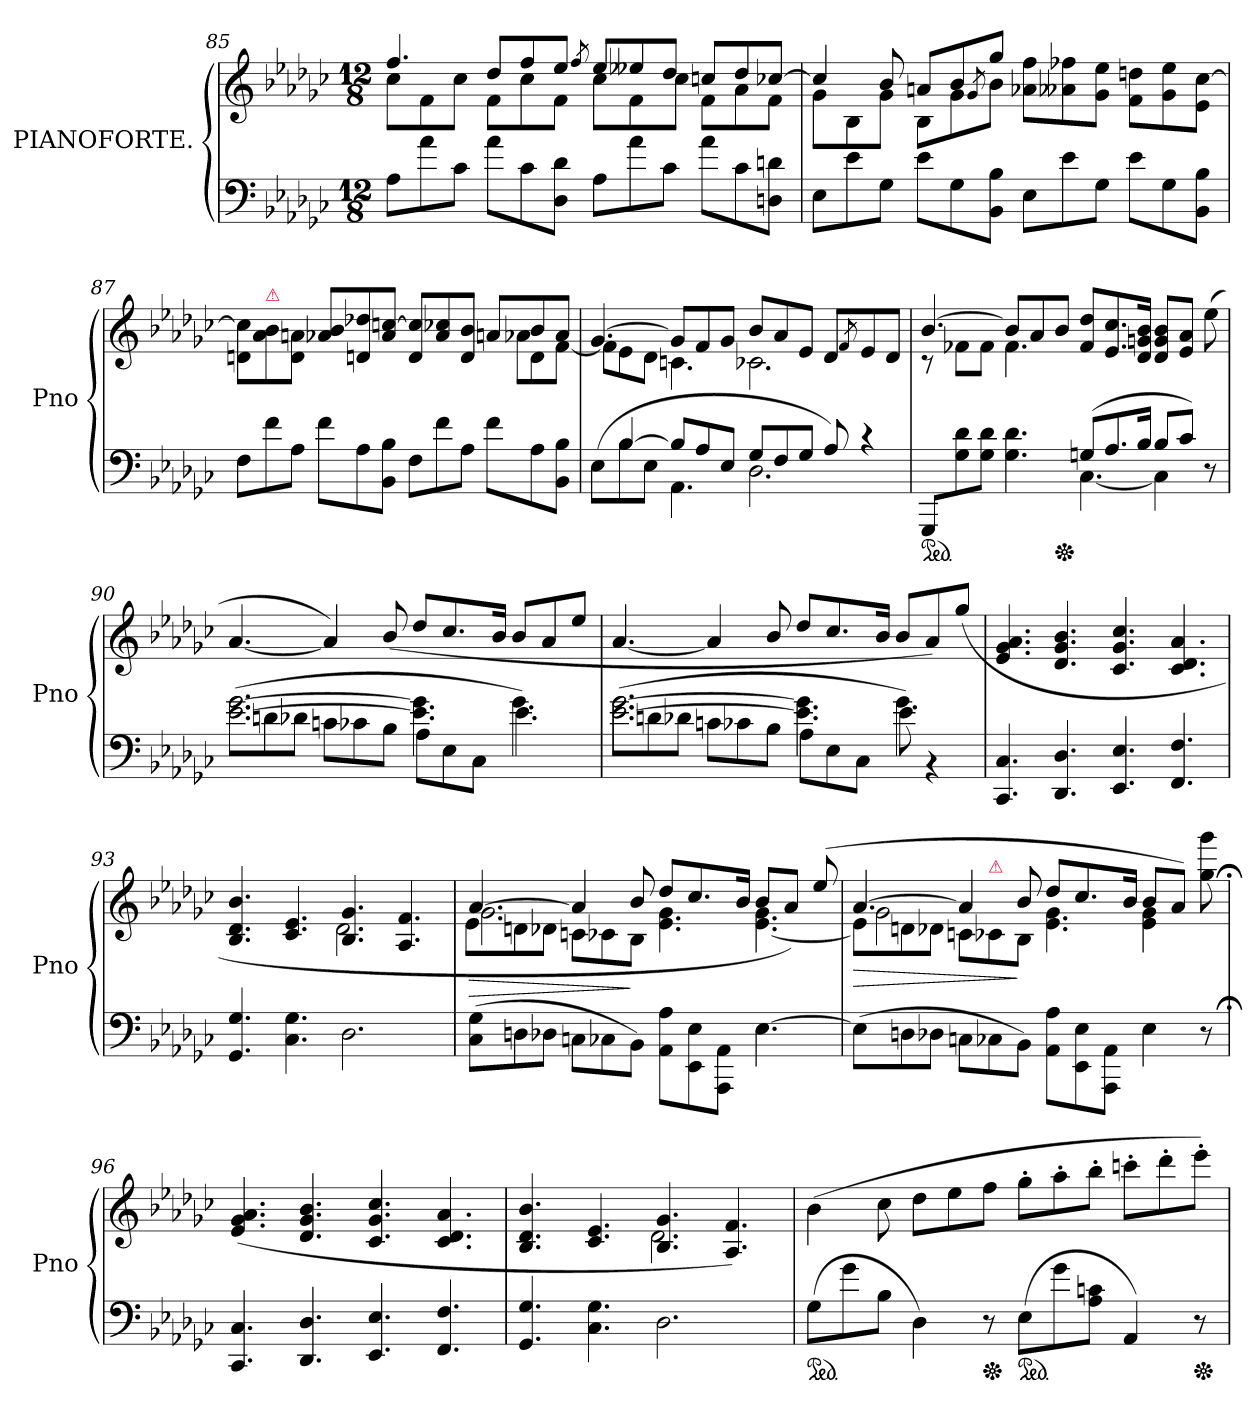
**kern	**kern	**dynam
*part1	*part1	*part1
*staff2	*staff1	*staff1/2
*I"PIANOFORTE.	*	*
*I'Pno	*	*
*clefF4	*clefG2	*
*k[b-e-a-d-g-c-]	*k[b-e-a-d-g-c-]	*
*M12/8	*M12/8	*
=85	=85	=85
*	*^	*
8A-L	4.ff	8cc-L	.
8a-	.	8f	.
8c-J	.	8cc-J	.
8a-L	8dd-L	8fL	.
8c-	8ff	8cc-	.
8D- 8d-J	8ee-J	8fJ	.
.	8qff/	.	.
8A-L	8ee-L	8cc-L	.
8a-	8ee--X	8f	.
8c-J	8dd-J	8cc-J	.
8a-L	8ccnL	8fL	.
8c-	8dd-	8a-	.
8Dn 8dnJ	[8cc-XJ	8fJ	.
=86	=86	=86	=86
8E-L	4cc-]	8g-L	.
8e-	.	8B-	.
8G-J	8b-	8g-J	.
8e-L	8anL	8B-L	.
8G-	8b-	8g-	.
.	.	8qg-/	.
8BB- 8B-J	8gg-J	8b-J	.
8E-L	8a-X\ 8ff\L	4.ryy	.
8e-	8a--X 8ff-X	.	.
8G-J	8g- 8ee-J	.	.
8e-L	8f\ 8ddn\L	4.ryy	.
8G-	8g-\ 8ee-\	.	.
8BB- 8B-J	8e-\ [8cc-\J	.	.
=87	=87	=87	=87
8FL	8dn\ 8cc-]\L	4.ryy	.
!	!LO:TX:a:color=crimson:t=⚠	!	!
8f	8a-\ 8b-\	.	.
8A-J	8d\ 8an\J	.	.
8fL	8a-X/ 8b-/L	4.ryy	.
8A-	8dn/ 8dd-X/	.	.
8BB- 8B-J	8a-/ [8ccn/J	.	.
8FL	8d/ 8cc]/L	4.ryy	.
8f	8a-/ 8cc-X/	.	.
8A-J	8d/ 8b-/J	.	.
8fL	8anL	8a-XL	.
8A-	8b-	8d	.
8BB- 8B-J	8a-J	[8fJ	.
=88	=88	=88	=88
*^	*	*	*
8reyy	(>8E-L	[4.g-	8fL]	.
[4B-	8B-	.	8e-	.
.	8E-J	.	8d-J	.
8B-L]	4.AA-	8g-L]	4.cn	.
8A-	.	8f	.	.
8E-J	.	8g-J	.	.
8G-L	2.D-	8b-L	2.c-X	.
8F	.	8a-	.	.
8G-J	.	8e-J	.	.
8A-)	.	8d-L	.	.
.	.	8qf/	.	.
4rc	.	8e-	.	.
.	.	8d-J	.	.
=89	=89	=89	=89	=89
!LO:TX:b:color=crimson:t=⚠	!	!	!	!
*ped	*	*	*	*
8GGG-/L	2.reyy	[4.b-	8rc	.
8G-\ 8d-\	.	.	8f-XL	.
8G-\ 8d-\J	.	.	8f-J	.
4.G- 4.d-	.	8b-L]	4.f-	.
.	.	8a-	.	.
*Xped	*	*	*	*
.	.	8b-J	.	.
(8GnL	[4.C-	8f- 8dd-L	2.rcyy	.
8.A-	.	8.e- 8.cc-	.	.
16B-Jk	.	16d- 16gn 16b-Jk	.	.
8B-L	4C-]	8d- 8g 8b-L	.	.
8c-J)	.	8e- 8a-J	.	.
8reyy	8r	(8ee-\	.	.
*	*	*v	*v	*
=90	=90	=90	=90
!	!LO:N:vis=2.	!	!
(>[2.e-\ [2.g-\	8e-\ 8g-\	[4.a-/	.
.	8dn\	.	.
.	8d-X\J	.	.
.	8cn\L	4a-])	.
.	8c-X\	.	.
.	8B-\J	(>8b-/	.
4.e-]\ 4.g-]\	8A-\L	8dd-/L	.
.	8E-\	8.cc-/	.
.	8C-\J	.	.
.	.	16b-/Jk	.
4.g-\	4.e-)	8b-/L	.
.	.	8a-/	.
.	.	8ee-/J	.
=91	=91	=91	=91
!	!LO:N:vis=2.	!	!
(>[2.e-\ [2.g-\	8e-\ 8g-\	[4.a-/	.
.	8dn\	.	.
.	8d-X\J	.	.
.	8cn\L	4a-]	.
.	8c-X\	.	.
.	8B-\J	8b-/	.
4.e-]\ 4.g-]\	8A-\L	8dd-/L	.
.	8E-\	8.cc-/	.
.	8C-\J	.	.
.	.	16b-/Jk	.
4.g-\	8e-)	8b-/L	.
.	4r	8a-/)	.
.	.	(>8gg-/J	.
*v	*v	*	*
=92	=92	=92
4.CC- 4.C-	4.e- 4.g- 4.a-	.
4.DD- 4.D-	4.d- 4.g- 4.b-	.
4.EE- 4.E-	4.c- 4.g- 4.cc-	.
4.FF 4.F	4.c- 4.d- 4.a-	.
=93	=93	=93
*	*^	*
4.GG- 4.G-	4.B- 4.d- 4.b-	2.rFyy	.
4.C-\ 4.G-\	4.c- 4.e-	.	.
2.D-\	4.B- 4.g-	2.d-	.
.	4.A- 4.f	.	.
=94	=94	=94	=94
*	*	*^	*
(8C- 8G-L	[4.a-	2.g-	8e-\L	>
8Dn	.	.	8dn\	.
8D-XJ	.	.	8d-X\J	.
8Cn\L	4a-]	.	8cn\L	.
8C-X\	.	.	8c-X\	.
8BB-\J)	8b-	.	8B-\J	]
8AA-\ 8A-\L	8dd-L	4.e- 4.g-	2.rAyy	.
8EE-\ 8E-\	8.cc-	.	.	.
8AAA-\ 8AA-\J	.	.	.	.
.	16b-Jk	.	.	.
[4.E-	8b-L	[4.e- 4.g-	.	.
.	8a-J)	.	.	.
.	(8ee-	.	.	.
=95	=95	=95	=95	=95
(8E-\L]	[4.a-	2g-	8e-\L]	>
8Dn\	.	.	8dn\	.
8D-X\J	.	.	8d-X\J	.
8Cn\L	4a-]	.	8cn\L	.
!	!	!LO:TX:a:color=crimson:t=⚠	!	!
8C-X\	.	4ryy	8c-X\	.
8BB-\J)	8b-	.	8B-\J	]
8AA-\ 8A-\L	8dd-L	4.e- 4.g-	2.rAyy	.
8EE-\ 8E-\	8.cc-	.	.	.
8AAA-\ 8AA-\J	.	.	.	.
.	16b-Jk	.	.	.
4E-	8b-L	4e- 4g-	.	.
.	8a-J)	.	.	.
8r	8gg-\ 8ggg-\	8ryy	.	.
*	*v	*v	*v	*
=96;	=96;	=96;
4.CC- 4.C-	(>4.e- 4.g- 4.a-	.
4.DD- 4.D-	4.d- 4.g- 4.b-	.
4.EE- 4.E-	4.c- 4.g- 4.cc-	.
4.FF 4.F	4.c- 4.d- 4.a-	.
=97	=97	=97
*	*^	*
4.GG- 4.G-	4.B- 4.d- 4.b-	2.rFyy	.
4.C-\ 4.G-\	4.c- 4.e-	.	.
2.D-\	4.B- 4.g-	2.d-	.
.	4.A- 4.f)	.	.
*	*v	*v	*
=98	=98	=98
*ped	*	*
(8G-L	(4b-	.
8g-	.	.
8B-J	8cc-	.
4D-)	8dd-L	.
.	8ee-	.
*Xped	*	*
8r	8ffJ	.
*ped	*	*
(8E-L	8gg-'L	.
8g-	8aa-'	.
8A- 8cnJ	8bb-'J	.
4AA-)	8cccn'L	.
.	8ddd-'	.
*Xped	*	*
8r	8eee-'J)	.
=	=	=
*-	*-	*-
